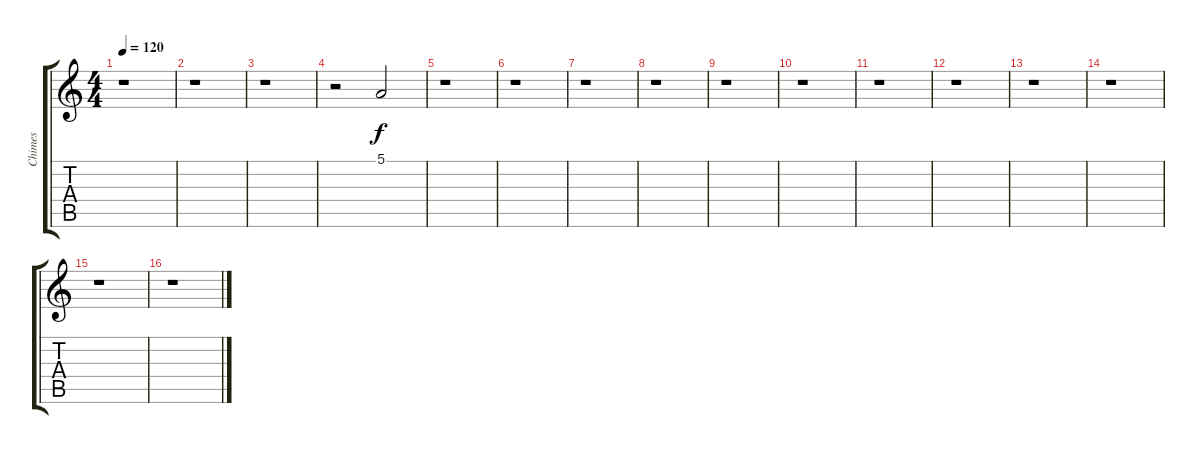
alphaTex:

\track ("Chimes" "Chimes") {instrument englishhorn}
\staff {score tabs}
\tuning (E4 B3 G3 D3 A2 E2) {hide}
\ts (4 4)
\tempo 120
\clef g2
\ks c
r.1{dy f} |
r.1 |
r.1 |
r.2 5.1.2 |
r.1 |
r.1 |
r.1 |
r.1 |
r.1 |
r.1 |
r.1 |
r.1 |
r.1 |
r.1 |
r.1 |
r.1
